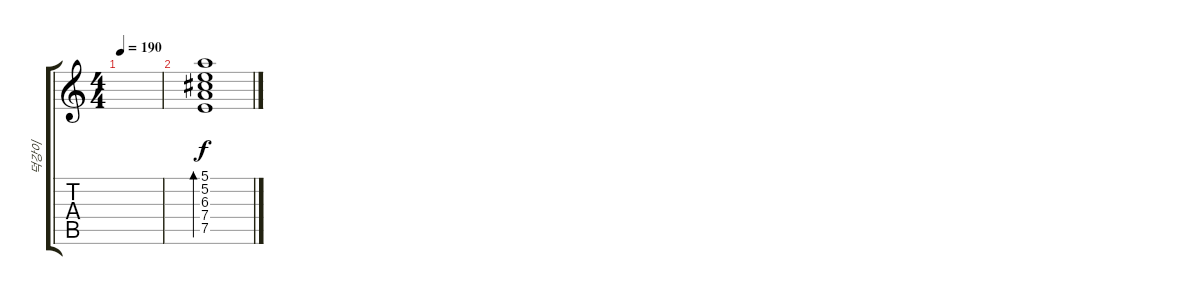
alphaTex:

\track ("덕강이" "덕강이") {instrument acousticguitarsteel}
\staff {score tabs}
\tuning (E4 B3 G3 D3 A2 E2) {hide}
\ts (4 4)
\tempo 190
\clef g2
\ks c
|
(5.1 5.2 6.3 7.4 7.5).1{bd 480 volume 8}
